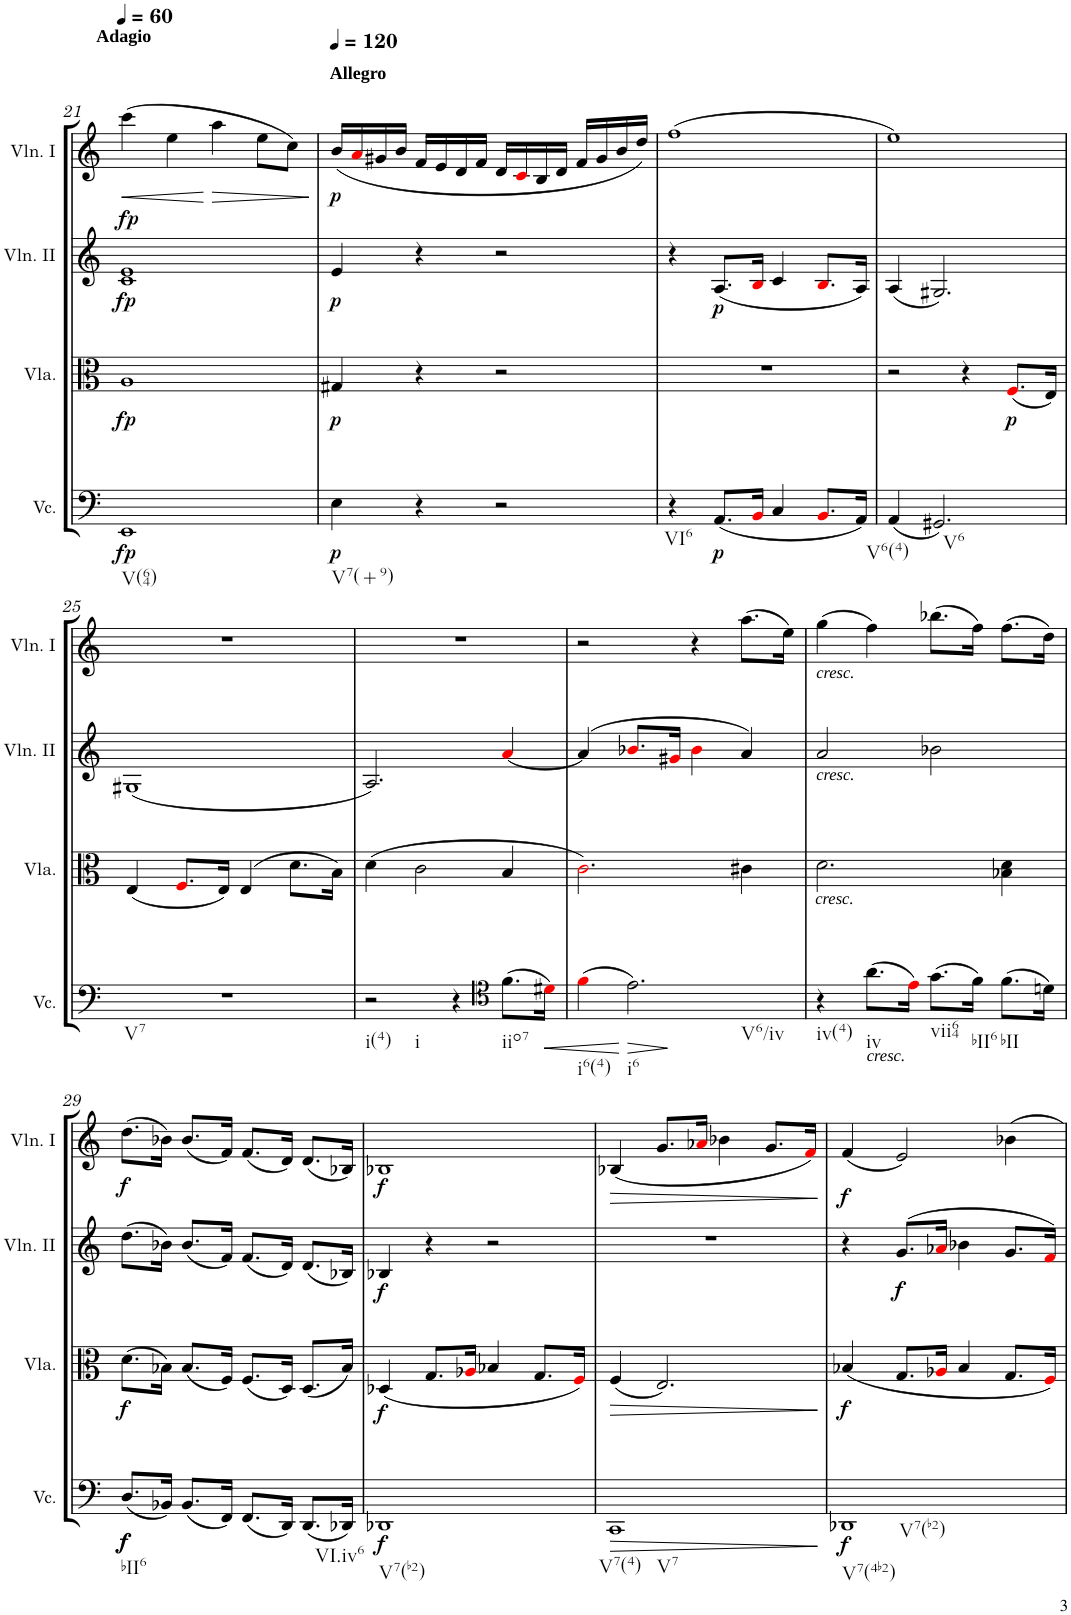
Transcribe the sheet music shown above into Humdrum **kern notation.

**kern	**dynam	**kern	**dynam	**kern	**dynam	**kern	**dynam
*part4	*part4	*part3	*part3	*part2	*part2	*part1	*part1
*staff4	*staff4	*staff3	*staff3	*staff2	*staff2	*staff1	*staff1
*I"Violoncello	*	*I"Viola	*	*I"Violin II	*	*I"Violin I	*
*I'Vc.	*	*I'Vla.	*	*I'Vln. II	*	*I'Vln. I	*
!!LO:PB:g=z
*clefF4	*	*clefC3	*	*clefG2	*	*clefG2	*
*k[]	*	*k[]	*	*k[]	*	*k[]	*
*M4/4	*	*M4/4	*	*M4/4	*	*M4/4	*
*met(c)	*	*met(c)	*	*met(c)	*	*met(c)	*
*MM60	*	*MM60	*	*MM60	*	*MM60	*
=21	=21	=21	=21	=21	=21	=21	=21
!	!	!	!	!	!	!LO:TX:a:B:t=Adagio	!
!LO:TX:b:t=V(64)	!	!	!	!	!	!	!
!	!LO:DY:b	!	!LO:DY:b	!	!LO:DY:b	!	!LO:HP:b
!	!	!	!	!	!LO:DY:n=1:a	!	!
1EE	fp	1A	fp	1c 1e	fp fp	(4ccc\	<
.	.	.	.	.	.	4ee\	.
!	!	!	!	!	!	!	!LO:HP:n=1:b
.	.	.	.	.	.	4aa\	[ >
.	.	.	.	.	.	8ee\L	.
.	.	.	.	.	.	8cc\J)	.
.	.	.	.	.	.	.	]
=22	=22	=22	=22	=22	=22	=22	=22
*	*	*	*	*	*	*MM120	*
!	!	!	!	!	!	!LO:TX:a:B:t=Allegro	!
!LO:TX:b:t=V7(+9)	!	!	!	!	!	!	!
!	!LO:DY:b	!	!LO:DY:b	!	!LO:DY:b	!	!LO:DY:b
4E\	p	4G#X/	p	4e/	p	(16b/LL	p
.	.	.	.	.	.	16ai/	.
.	.	.	.	.	.	16g#X/	.
.	.	.	.	.	.	16b/JJ	.
4r	.	4r	.	4r	.	16f/LL	.
.	.	.	.	.	.	16e/	.
.	.	.	.	.	.	16d/	.
.	.	.	.	.	.	16f/JJ	.
2r	.	2r	.	2r	.	16d/LL	.
.	.	.	.	.	.	16ci/	.
.	.	.	.	.	.	16B/	.
.	.	.	.	.	.	16d/JJ	.
.	.	.	.	.	.	16f/LL	.
.	.	.	.	.	.	16g#/	.
.	.	.	.	.	.	16b/	.
.	.	.	.	.	.	16dd/JJ)	.
=23	=23	=23	=23	=23	=23	=23	=23
!LO:TX:b:t=VI6	!	!	!	!	!	!	!
4r	.	1r	.	4r	.	(1ff	.
!	!LO:DY:b	!	!	!	!LO:DY:b	!	!
(8.AA/L	p	.	.	(8.A/L	p	.	.
16BBi/Jk	.	.	.	16Bi/Jk	.	.	.
4C/	.	.	.	4c/	.	.	.
8.BBi/L	.	.	.	8.Bi/L	.	.	.
16AA/Jk)	.	.	.	16A/Jk)	.	.	.
=24	=24	=24	=24	=24	=24	=24	=24
!LO:TX:b:t=V6(4)	!	!	!	!	!	!	!
(4AA/	.	2r	.	(4A/	.	1ee)	.
!LO:TX:b:t=V6	!	!	!	!	!	!	!
2.GG#X/)	.	.	.	2.G#X/)	.	.	.
.	.	4r	.	.	.	.	.
!	!	!	!LO:DY:b	!	!	!	!
.	.	(8.Fi/L	p	.	.	.	.
.	.	16E/Jk)	.	.	.	.	.
!!LO:LB:g=z
=25	=25	=25	=25	=25	=25	=25	=25
!LO:TX:b:t=V7	!	!	!	!	!	!	!
1r	.	(4E/	.	(1G#X	.	1r	.
.	.	8.Fi/L	.	.	.	.	.
.	.	16E/Jk)	.	.	.	.	.
.	.	(4E/	.	.	.	.	.
.	.	8.d\L	.	.	.	.	.
.	.	16B\Jk)	.	.	.	.	.
=26	=26	=26	=26	=26	=26	=26	=26
!LO:TX:b:t=i(4)	!	!	!	!	!	!	!
!LO:TX:b:t=i	!	!	!	!	!	!	!
2r	.	(4d\	.	2.A/)	.	1r	.
.	.	2c\	.	.	.	.	.
4r	.	.	.	.	.	.	.
*clefC4	*	*	*	*	*	*	*
!LO:TX:b:t=iio7	!	!	!	!	!	!	!
(8.f\L	.	4B/	.	[4ai/	.	.	.
!	!LO:HP:b	!	!	!	!	!	!
16d#Xi\Jk)	<	.	.	.	.	.	.
=27	=27	=27	=27	=27	=27	=27	=27
!LO:TX:b:t=i6(4)	!	!	!	!	!	!	!
(4fi\	.	2.ci\)	.	(4a/]	.	2r	.
!LO:TX:b:t=i6	!	!	!	!	!	!	!
!LO:TX:b:t=V6/iv	!	!	!	!	!	!	!
!	!LO:HP:n=1:b	!	!	!	!	!	!
2.e\)	[ >	.	.	8.b-Xi/L	.	.	.
.	.	.	.	16g#Xi/Jk	.	.	.
.	.	.	.	4b-i\	.	4r	.
.	.	4c#X\	.	4a/)	.	(8.aa\L	.
.	.	.	.	.	.	16ee\Jk)	.
.	]	.	.	.	.	.	.
=28	=28	=28	=28	=28	=28	=28	=28
!	!	!	!	!	!	!LO:TX:b:i:t=cresc.	!
!	!	!	!	!LO:TX:b:i:t=cresc.	!	!	!
!	!	!LO:TX:b:i:t=cresc.	!	!	!	!	!
!LO:TX:b:t=iv(4)	!	!	!	!	!	!	!
4r	.	2.d\	.	2a/	.	(4gg\	.
!LO:TX:b:i:t=cresc.	!	!	!	!	!	!	!
!LO:TX:b:t=iv	!	!	!	!	!	!	!
(8.a\L	.	.	.	.	.	4ff\)	.
16ei\Jk)	.	.	.	.	.	.	.
!LO:TX:b:t=vii64	!	!	!	!	!	!	!
(8.g\L	.	.	.	2b-X\	.	(8.bb-X\L	.
!LO:TX:b:t=bII6	!	!	!	!	!	!	!
16f\Jk)	.	.	.	.	.	16ff\Jk)	.
!LO:TX:b:t=bII	!	!	!	!	!	!	!
(8.f\L	.	4B-X\ 4d\	.	.	.	(8.ff\L	.
16dn\Jk)	.	.	.	.	.	16dd\Jk)	.
!!LO:LB:g=z
=29	=29	=29	=29	=29	=29	=29	=29
!LO:TX:b:t=bII6	!	!	!	!	!	!	!
!	!LO:DY:b	!	!	!	!	!	!
!	!LO:DY:n=1:b	!	!LO:DY:b	!	!	!	!LO:DY:b
(8.D/L	f f	(8.d\L	f	(8.dd\L	.	(8.dd\L	f
16BB-X/Jk)	.	16B-X\Jk)	.	16b-X\Jk)	.	16b-X\Jk)	.
(8.BB-/L	.	(8.B-/L	.	(8.b-/L	.	(8.b-/L	.
16FF/Jk)	.	16F/Jk)	.	16f/Jk)	.	16f/Jk)	.
(8.FF/L	.	(8.F/L	.	(8.f/L	.	(8.f/L	.
16DD/Jk)	.	16D/Jk)	.	16d/Jk)	.	16d/Jk)	.
(8.DD/L	.	(8.D/L	.	(8.d/L	.	(8.d/L	.
!LO:TX:b:t=VI.iv6	!	!	!	!	!	!	!
16DD-X/Jk)	.	16B-/Jk)	.	16B-X/Jk)	.	16B-X/Jk)	.
=30	=30	=30	=30	=30	=30	=30	=30
!LO:TX:b:t=V7(b2)	!	!	!	!	!	!	!
!	!LO:DY:b	!	!LO:DY:b	!	!LO:DY:b	!	!LO:DY:b
1DD-X	f	(4D-X/	f	4B-X/	f	1B-X	f
.	.	8.G/L	.	4r	.	.	.
.	.	16A-Xi/Jk	.	.	.	.	.
.	.	4B-X/	.	2r	.	.	.
.	.	8.G/L	.	.	.	.	.
.	.	16Fi/Jk)	.	.	.	.	.
=31	=31	=31	=31	=31	=31	=31	=31
!LO:TX:b:t=V7(4)	!	!	!	!	!	!	!
!LO:TX:b:t=V7	!	!	!	!	!	!	!
!	!LO:HP:b	!	!LO:HP:b	!	!	!	!LO:HP:b
1CC	>	(4F/	>	1r	.	(<4B-X/	>
.	.	2.E/)	.	.	.	8.g/L	.
.	.	.	.	.	.	16a-Xi/Jk	.
.	.	.	.	.	.	4b-X\	.
.	.	.	.	.	.	8.g/L	.
.	.	.	.	.	.	16fi/Jk)	.
.	]	.	]	.	.	.	]
=32	=32	=32	=32	=32	=32	=32	=32
!LO:TX:b:t=V7(4b2)	!	!	!	!	!	!	!
!LO:TX:b:t=V7(b2)	!	!	!	!	!	!	!
!	!LO:DY:b	!	!LO:DY:b	!	!	!	!LO:DY:b
1DD-X	f	(4B-X/	f	4r	.	(4f/	f
!	!	!	!	!	!LO:DY:b	!	!
.	.	8.G/L	.	(8.g/L	f	2e/)	.
.	.	16A-Xi/Jk	.	16a-Xi/Jk	.	.	.
.	.	4B-/	.	4b-X\	.	.	.
.	.	8.G/L	.	8.g/L	.	4b-X\	.
.	.	16Fi/Jk)	.	16fi/Jk)	.	.	.
=	=	=	=	=	=	=	=
*-	*-	*-	*-	*-	*-	*-	*-
